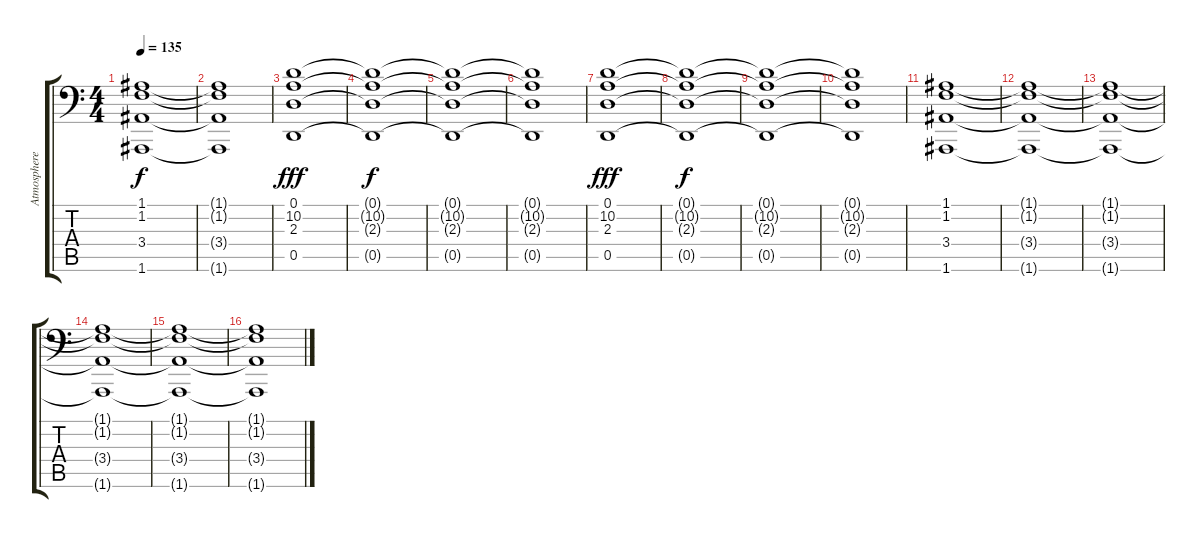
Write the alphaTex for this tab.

\track ("Atmosphere" "Atmosphere") {instrument fx7echoes}
\staff {score tabs}
\tuning (A3 E3 C3 G2 D2 A1) {hide}
\ts (4 4)
\tempo 135
\clef f4
\ks c
(1.1{t} 1.2{t} 3.4{t} 1.6{t}).1{dy f} |
(1.1{t} 1.2{t} 3.4{t} 1.6{t}).1 |
(0.1 10.2 2.3 0.5).1{dy fff} |
(0.1{t} 10.2{t} 2.3{t} 0.5{t}).1{dy f} |
(0.1{t} 10.2{t} 2.3{t} 0.5{t}).1 |
(0.1{t} 10.2{t} 2.3{t} 0.5{t}).1 |
(0.1 10.2 2.3 0.5).1{dy fff} |
(0.1{t} 10.2{t} 2.3{t} 0.5{t}).1{dy f} |
(0.1{t} 10.2{t} 2.3{t} 0.5{t}).1 |
(0.1{t} 10.2{t} 2.3{t} 0.5{t}).1 |
(1.1 1.2 3.4 1.6).1 |
(1.1{t} 1.2{t} 3.4{t} 1.6{t}).1 |
(1.1{t} 1.2{t} 3.4{t} 1.6{t}).1 |
(1.1{t} 1.2{t} 3.4{t} 1.6{t}).1 |
(1.1{t} 1.2{t} 3.4{t} 1.6{t}).1 |
(1.1{t} 1.2{t} 3.4{t} 1.6{t}).1
